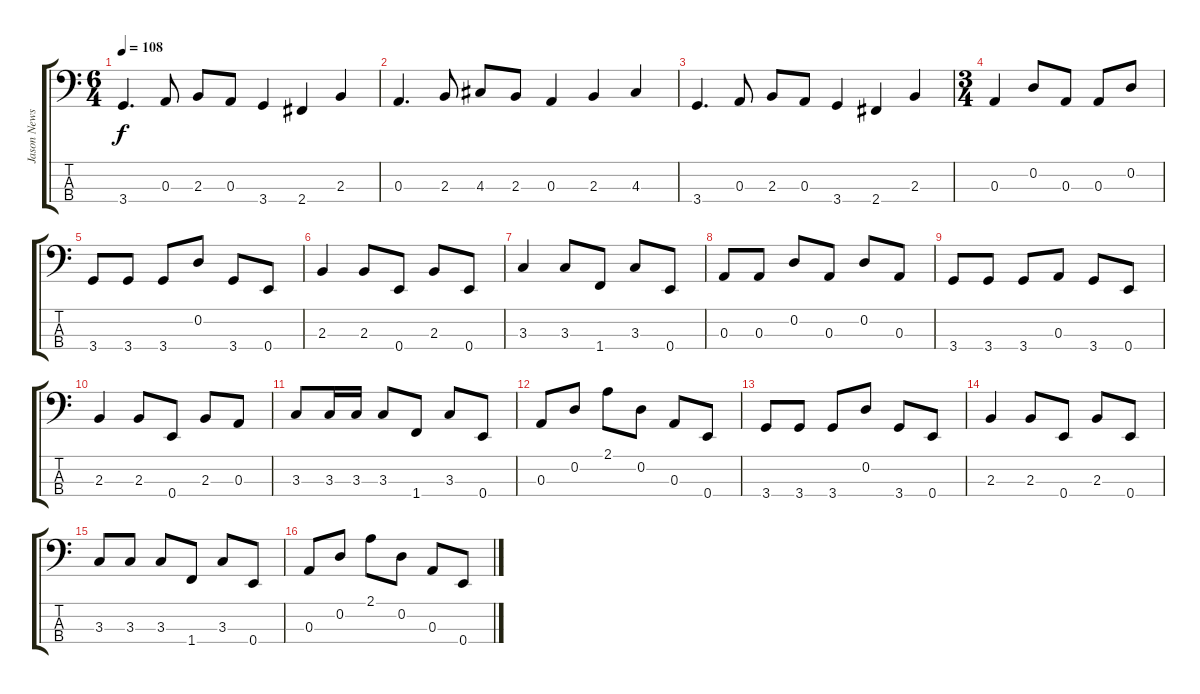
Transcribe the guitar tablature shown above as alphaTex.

\track ("Jason Newsted" "Jason News") {instrument electricbassfinger}
\staff {score tabs}
\tuning (G2 D2 A1 E1) {hide}
\ts (6 4)
\tempo 108
\clef f4
\ks c
3.4.4{d dy f} 0.3.8 2.3.8 0.3.8 3.4.4 2.4.4 2.3.4 |
0.3.4{d} 2.3.8 4.3.8 2.3.8 0.3.4 2.3.4 4.3.4 |
3.4.4{d} 0.3.8 2.3.8 0.3.8 3.4.4 2.4.4 2.3.4 |
\ts (3 4)
0.3.4 0.2.8 0.3.8 0.3.8 0.2.8 |
3.4.8 3.4.8 3.4.8 0.2.8 3.4.8 0.4.8 |
2.3.4 2.3.8 0.4.8 2.3.8 0.4.8 |
3.3.4 3.3.8 1.4.8 3.3.8 0.4.8 |
0.3.8 0.3.8 0.2.8 0.3.8 0.2.8 0.3.8 |
3.4.8 3.4.8 3.4.8 0.3.8 3.4.8 0.4.8 |
2.3.4 2.3.8 0.4.8 2.3.8 0.3.8 |
3.3.8 3.3.16 3.3.16 3.3.8 1.4.8 3.3.8 0.4.8 |
0.3.8 0.2.8 2.1.8 0.2.8 0.3.8 0.4.8 |
3.4.8 3.4.8 3.4.8 0.2.8 3.4.8 0.4.8 |
2.3.4 2.3.8 0.4.8 2.3.8 0.4.8 |
3.3.8 3.3.8 3.3.8 1.4.8 3.3.8 0.4.8 |
0.3.8 0.2.8 2.1.8 0.2.8 0.3.8 0.4.8
